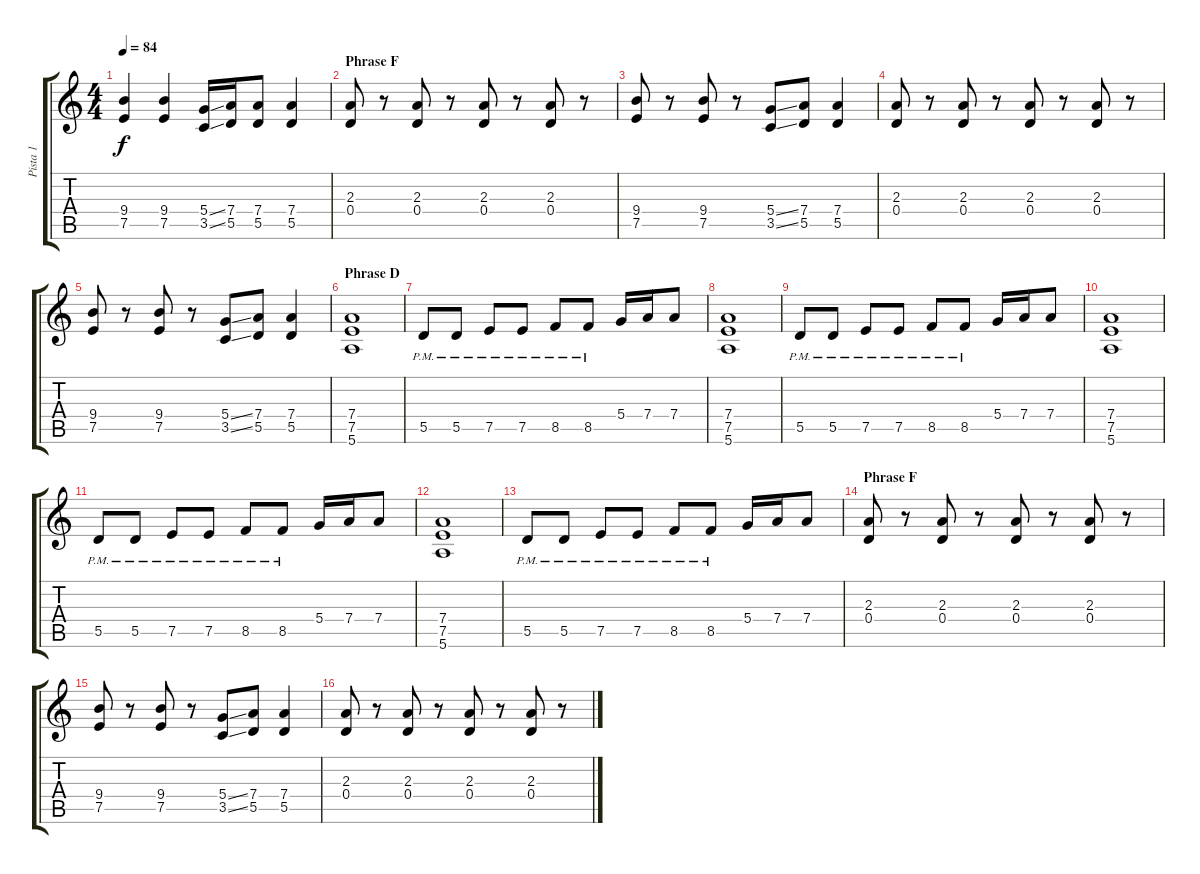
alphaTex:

\track ("Pista 1" "Pista 1") {instrument distortionguitar}
\staff {score tabs}
\tuning (E4 B3 G3 D3 A2 E2) {hide}
\ts (4 4)
\tempo 84
\clef g2
\ks c
(9.4 7.5).4{dy f} (9.4 7.5).4 (5.4{ss} 3.5{ss}).16 (7.4 5.5).16 (7.4 5.5).8 (7.4 5.5).4 |
\section ("" "Phrase F")
(2.3 0.4).8 r.8 (2.3 0.4).8 r.8 (2.3 0.4).8 r.8 (2.3 0.4).8 r.8 |
(9.4 7.5).8 r.8 (9.4 7.5).8 r.8 (5.4{ss} 3.5{ss}).8 (7.4 5.5).8 (7.4 5.5).4 |
(2.3 0.4).8 r.8 (2.3 0.4).8 r.8 (2.3 0.4).8 r.8 (2.3 0.4).8 r.8 |
(9.4 7.5).8 r.8 (9.4 7.5).8 r.8 (5.4{ss} 3.5{ss}).8 (7.4 5.5).8 (7.4 5.5).4 |
\section ("" "Phrase D")
(7.4 7.5 5.6).1 |
5.5{pm}.8 5.5{pm}.8 7.5{pm}.8 7.5{pm}.8 8.5{pm}.8 8.5{pm}.8 5.4.16 7.4.16 7.4.8 |
(7.4 7.5 5.6).1 |
5.5{pm}.8 5.5{pm}.8 7.5{pm}.8 7.5{pm}.8 8.5{pm}.8 8.5{pm}.8 5.4.16 7.4.16 7.4.8 |
(7.4 7.5 5.6).1 |
5.5{pm}.8 5.5{pm}.8 7.5{pm}.8 7.5{pm}.8 8.5{pm}.8 8.5{pm}.8 5.4.16 7.4.16 7.4.8 |
(7.4 7.5 5.6).1 |
5.5{pm}.8 5.5{pm}.8 7.5{pm}.8 7.5{pm}.8 8.5{pm}.8 8.5{pm}.8 5.4.16 7.4.16 7.4.8 |
\section ("" "Phrase F")
(2.3 0.4).8 r.8 (2.3 0.4).8 r.8 (2.3 0.4).8 r.8 (2.3 0.4).8 r.8 |
(9.4 7.5).8 r.8 (9.4 7.5).8 r.8 (5.4{ss} 3.5{ss}).8 (7.4 5.5).8 (7.4 5.5).4 |
(2.3 0.4).8 r.8 (2.3 0.4).8 r.8 (2.3 0.4).8 r.8 (2.3 0.4).8 r.8
